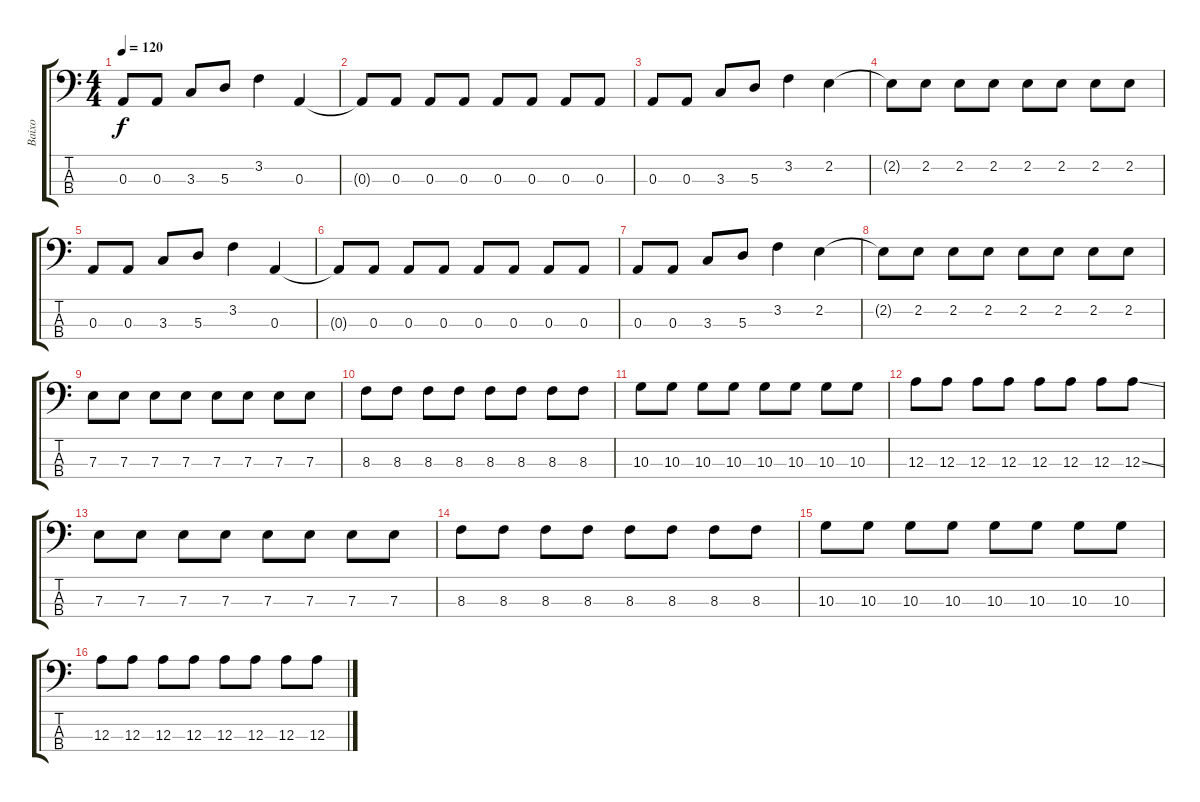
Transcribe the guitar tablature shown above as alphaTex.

\track ("Baixo" "Baixo") {instrument electricbassfinger}
\staff {score tabs}
\tuning (G2 D2 A1 E1) {hide}
\ts (4 4)
\tempo 120
\clef f4
\ks c
0.3.8{dy f} 0.3.8 3.3.8 5.3.8 3.2.4 0.3.4 |
0.3{t}.8 0.3.8 0.3.8 0.3.8 0.3.8 0.3.8 0.3.8 0.3.8 |
0.3.8 0.3.8 3.3.8 5.3.8 3.2.4 2.2.4 |
2.2{t}.8 2.2.8 2.2.8 2.2.8 2.2.8 2.2.8 2.2.8 2.2.8 |
0.3.8 0.3.8 3.3.8 5.3.8 3.2.4 0.3.4 |
0.3{t}.8 0.3.8 0.3.8 0.3.8 0.3.8 0.3.8 0.3.8 0.3.8 |
0.3.8 0.3.8 3.3.8 5.3.8 3.2.4 2.2.4 |
2.2{t}.8 2.2.8 2.2.8 2.2.8 2.2.8 2.2.8 2.2.8 2.2.8 |
7.3.8 7.3.8 7.3.8 7.3.8 7.3.8 7.3.8 7.3.8 7.3.8 |
8.3.8 8.3.8 8.3.8 8.3.8 8.3.8 8.3.8 8.3.8 8.3.8 |
10.3.8 10.3.8 10.3.8 10.3.8 10.3.8 10.3.8 10.3.8 10.3.8 |
12.3.8 12.3.8 12.3.8 12.3.8 12.3.8 12.3.8 12.3.8 12.3{ss}.8 |
7.3.8 7.3.8 7.3.8 7.3.8 7.3.8 7.3.8 7.3.8 7.3.8 |
8.3.8 8.3.8 8.3.8 8.3.8 8.3.8 8.3.8 8.3.8 8.3.8 |
10.3.8 10.3.8 10.3.8 10.3.8 10.3.8 10.3.8 10.3.8 10.3.8 |
12.3.8 12.3.8 12.3.8 12.3.8 12.3.8 12.3.8 12.3.8 12.3{ss}.8
